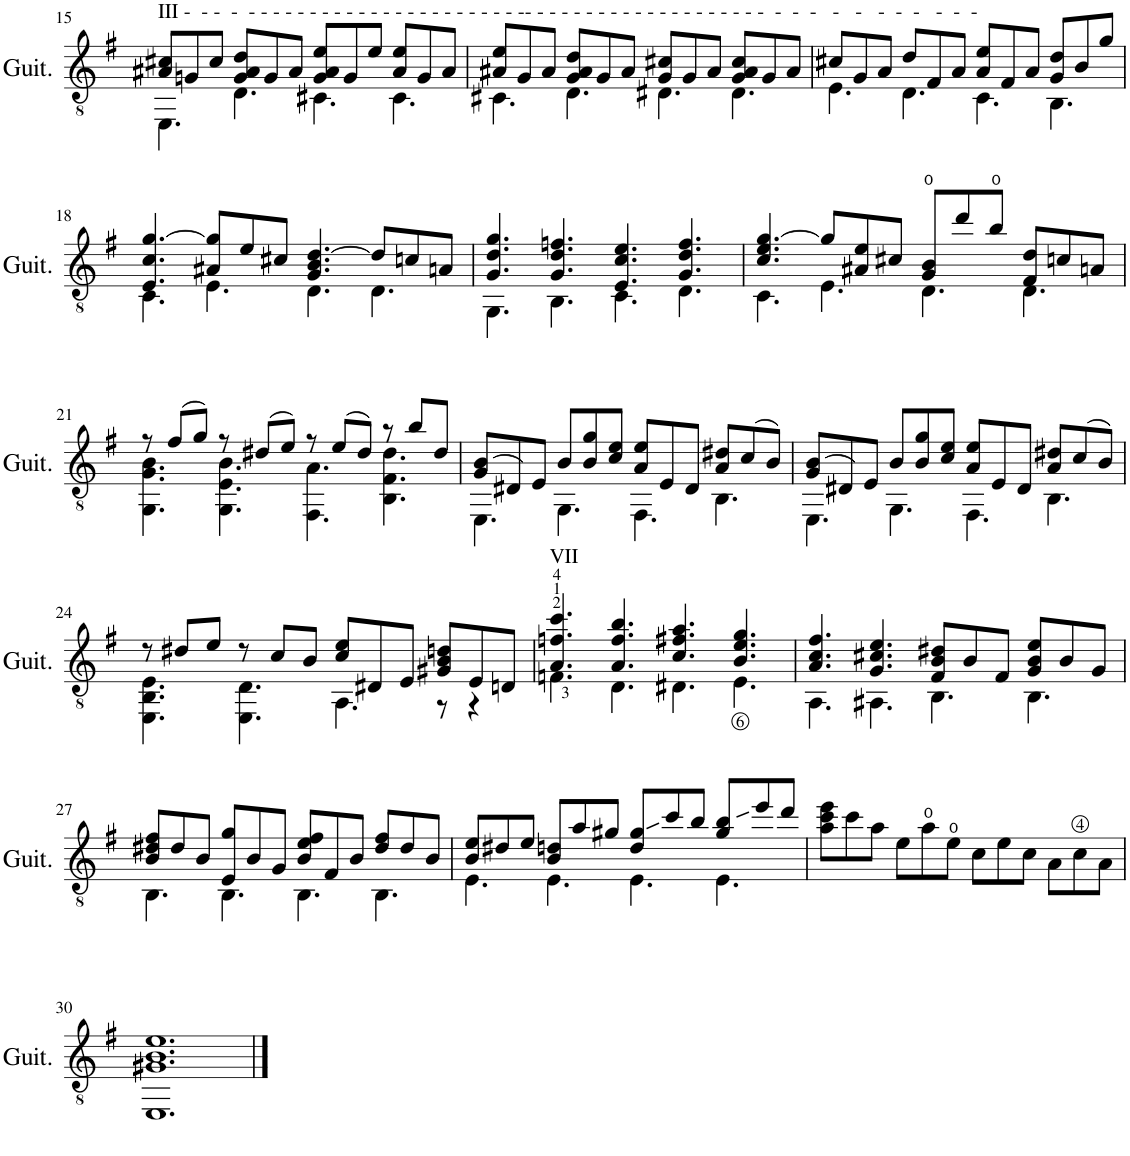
**kern
*part1
*staff1
*I"Guitar
*I'Guit.
!!LO:PB:g=z
*clefGv2
*k[f#]
*M12/8
=15
*^
!LO:TX:a:t=III -  - -  -  - - - - - - - - - - - - - - - - - - - - - - -- - - - - - - - - - - - - - - - - - - -  -  -  -   -   -   -  -  -   -  -  -	!
8A#X/ 8c#X/L	4.EE\
8Gn/	.
8c#/J	.
8G/ 8A#/ 8d/L	4.D\
8G/	.
8A#/J	.
8G/ 8A#/ 8e/L	4.C#X\
8G/	.
8e/J	.
8A#/ 8e/L	4.C#\
8G/	.
8A#/J	.
=16	=16
8A#X/ 8e/L	4.C#X\
8G/	.
8A#/J	.
8G/ 8A#/ 8d/L	4.D\
8G/	.
8A#/J	.
8G/ 8c#X/L	4.D#X\
8G/	.
8A#/J	.
8G/ 8A#/ 8c#/L	4.D#\
8G/	.
8A#/J	.
=17	=17
8c#X/L	4.E\
8G/	.
8A/J	.
8d/L	4.D\
8F#/	.
8A/J	.
8A/ 8e/L	4.C\
8F#/	.
8A/J	.
8G/ 8d/L	4.BB\
8B/	.
8g/J	.
!!LO:LB:g=z	!!
=18	=18
4.E/ 4.c/ [4.g/	4.C\
8A#X/ 8g/]L	4.E\
8e/	.
8c#X/J	.
4.G/ 4.B/ [4.d/	4.D\
8d/L]	4.D\
8cn/	.
8An/J	.
=19	=19
4.G/ 4.d/ 4.g/	4.GG\
4.G/ 4.d/ 4.fn/	4.BB\
4.E/ 4.c/ 4.e/	4.C\
4.G/ 4.d/ 4.f/	4.D\
=20	=20
4.c/ 4.e/ [4.g/	4.C\
8g/L]	4.E\
8A#X/ 8e/	.
8c#X/J	.
8G/ 8B/L	4.D\
8dd/	.
8b/J	.
8F#/ 8d/L	4.D\
8cn/	.
8An/J	.
!!LO:LB:g=z	!!
=21	=21
8r	4.GG\ 4.G\ 4.B\
(8f#/L	.
8g/J)	.
8r	4.GG\ 4.E\ 4.B\
(8d#X/L	.
8e/J)	.
8r	4.FF#\ 4.A\
(8e/L	.
8d#/J)	.
8r	4.BB\ 4.F#\ 4.d#\
8b/L	.
8d#/J	.
=22	=22
(8G/ 8B/L	4.EE\
8D#X/)	.
8E/J	.
8B/L	4.GG\
8B/ 8g/	.
8c/ 8e/J	.
8A/ 8e/L	4.FF#\
8E/	.
8D#/J	.
8A/ 8d#X/L	4.BB\
(8c/	.
8B/J)	.
=23	=23
(8G/ 8B/L	4.EE\
8D#X/)	.
8E/J	.
8B/L	4.GG\
8B/ 8g/	.
8c/ 8e/J	.
8A/ 8e/L	4.FF#\
8E/	.
8D#/J	.
8A/ 8d#X/L	4.BB\
(8c/	.
8B/J)	.
!!LO:LB:g=z	!!
=24	=24
8r	4.EE\ 4.BB\ 4.E\
8d#X/L	.
8e/J	.
8r	4.EE\ 4.D\
8c/L	.
8B/J	.
8c/ 8e/L	4.AA\
8D#X/	.
8E/J	.
8G#X/ 8B/ 8dn/L	8r
8E/	4r
8Dn/J	.
=25	=25
!LO:TX:a:t=VII	!
4.A/ 4.fn/ 4.cc/	4.Fn\
4.A/ 4.f/ 4.b/	4.D\
4.c/ 4.f#X/ 4.a/	4.D#X\
4.B/ 4.e/ 4.g/	4.E\
=26	=26
4.A/ 4.c/ 4.f#/	4.AA\
4.G/ 4.c#X/ 4.e/	4.AA#X\
8F#/ 8B/ 8d#X/L	4.BB\
8B/	.
8F#/J	.
8G/ 8B/ 8e/L	4.BB\
8B/	.
8G/J	.
!!LO:LB:g=z	!!
=27	=27
8B/ 8d#X/ 8f#/L	4.BB\
8d#/	.
8B/J	.
8E/ 8g/L	4.BB\
8B/	.
8G/J	.
8B/ 8e/ 8f#/L	4.BB\
8F#/	.
8B/J	.
8d#/ 8f#/L	4.BB\
8d#/	.
8B/J	.
=28	=28
8B/ 8e/L	4.E\
8d#X/	.
8e/J	.
8B/ 8dn/L	4.E\
8a/	.
8g#X/J	.
8d/ 8g#/L	4.E\
8cc/	.
8b/J	.
8g#/ 8b/L	4.E\
8ee/	.
8dd/J	.
*v	*v
=29
8a\ 8cc\ 8ee\L
8cc\
8a\J
8e\L
8a\
8e\J
8c\L
8e\
8c\J
8A\L
8c\
8A\J
!!LO:LB:g=z
=30
*^
1.G#X 1.B 1.e	1.EE
*v	*v
==
*-
